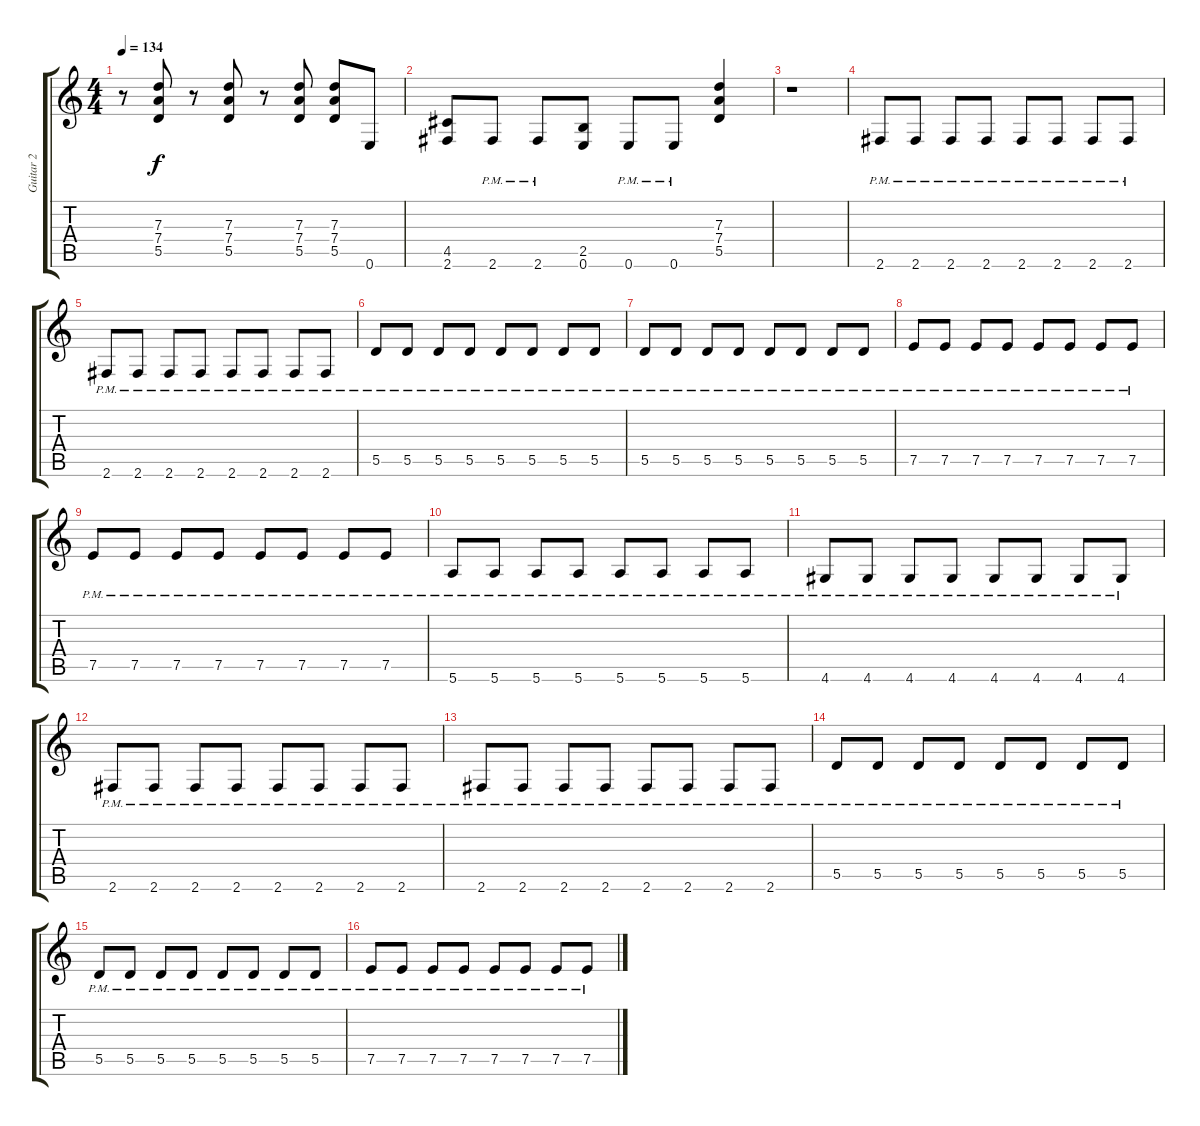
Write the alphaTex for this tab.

\track ("Guitar 2" "Guitar 2") {instrument distortionguitar}
\staff {score tabs}
\tuning (E4 B3 G3 D3 A2 E2) {hide}
\ts (4 4)
\tempo 134
\clef g2
\ks c
r.8{dy f} (7.3 7.4 5.5).8 r.8 (7.3 7.4 5.5).8 r.8 (7.3 7.4 5.5).8 (7.3 7.4 5.5).8 0.6.8 |
(4.5 2.6).8 2.6{pm}.8 2.6{pm}.8 (2.5 0.6).8 0.6{pm}.8 0.6{pm}.8 (7.3 7.4 5.5).4 |
r.1 |
2.6{pm}.8 2.6{pm}.8 2.6{pm}.8 2.6{pm}.8 2.6{pm}.8 2.6{pm}.8 2.6{pm}.8 2.6{pm}.8 |
2.6{pm}.8 2.6{pm}.8 2.6{pm}.8 2.6{pm}.8 2.6{pm}.8 2.6{pm}.8 2.6{pm}.8 2.6{pm}.8 |
5.5{pm}.8 5.5{pm}.8 5.5{pm}.8 5.5{pm}.8 5.5{pm}.8 5.5{pm}.8 5.5{pm}.8 5.5{pm}.8 |
5.5{pm}.8 5.5{pm}.8 5.5{pm}.8 5.5{pm}.8 5.5{pm}.8 5.5{pm}.8 5.5{pm}.8 5.5{pm}.8 |
7.5{pm}.8 7.5{pm}.8 7.5{pm}.8 7.5{pm}.8 7.5{pm}.8 7.5{pm}.8 7.5{pm}.8 7.5{pm}.8 |
7.5{pm}.8 7.5{pm}.8 7.5{pm}.8 7.5{pm}.8 7.5{pm}.8 7.5{pm}.8 7.5{pm}.8 7.5{pm}.8 |
5.6{pm}.8 5.6{pm}.8 5.6{pm}.8 5.6{pm}.8 5.6{pm}.8 5.6{pm}.8 5.6{pm}.8 5.6{pm}.8 |
4.6{pm}.8 4.6{pm}.8 4.6{pm}.8 4.6{pm}.8 4.6{pm}.8 4.6{pm}.8 4.6{pm}.8 4.6{pm}.8 |
2.6{pm}.8 2.6{pm}.8 2.6{pm}.8 2.6{pm}.8 2.6{pm}.8 2.6{pm}.8 2.6{pm}.8 2.6{pm}.8 |
2.6{pm}.8 2.6{pm}.8 2.6{pm}.8 2.6{pm}.8 2.6{pm}.8 2.6{pm}.8 2.6{pm}.8 2.6{pm}.8 |
5.5{pm}.8 5.5{pm}.8 5.5{pm}.8 5.5{pm}.8 5.5{pm}.8 5.5{pm}.8 5.5{pm}.8 5.5{pm}.8 |
5.5{pm}.8 5.5{pm}.8 5.5{pm}.8 5.5{pm}.8 5.5{pm}.8 5.5{pm}.8 5.5{pm}.8 5.5{pm}.8 |
7.5{pm}.8 7.5{pm}.8 7.5{pm}.8 7.5{pm}.8 7.5{pm}.8 7.5{pm}.8 7.5{pm}.8 7.5{pm}.8
